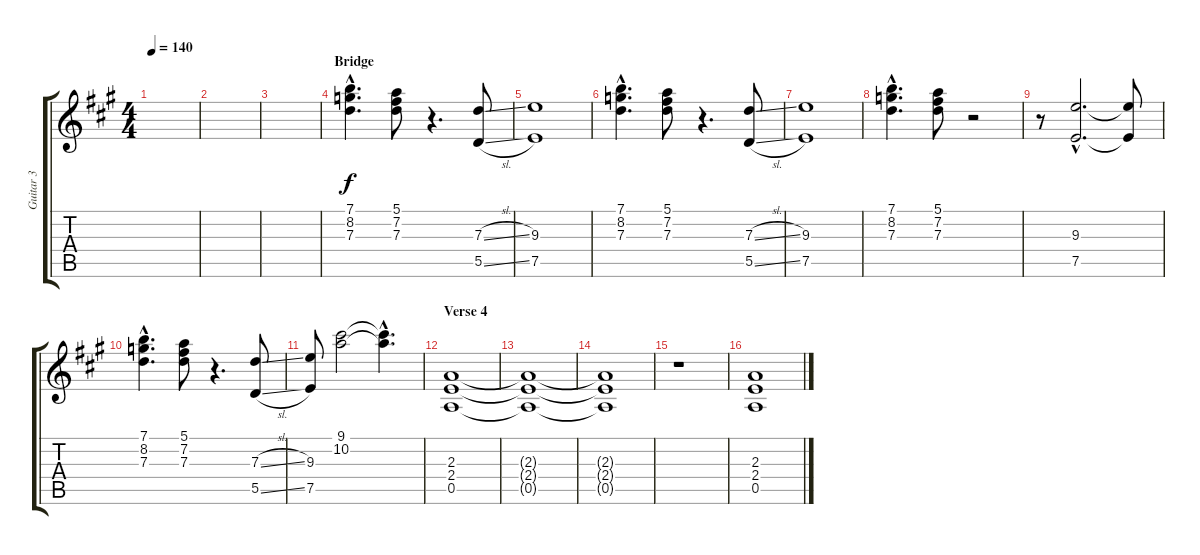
\track ("Guitar 3" "Guitar 3") {instrument acousticguitarsteel}
\staff {score tabs}
\tuning (E4 B3 G3 D3 A2 E2) {hide}
\ts (4 4)
\tempo 140
\clef g2
\ks a
|
|
|
\section ("" "Bridge")
(7.1{hac} 8.2{hac} 7.3{hac}).4{d} (5.1 7.2 7.3).8 r.4{d} (7.3{sl} 5.5{sl}).8 |
(9.3 7.5).1 |
(7.1{hac} 8.2{hac} 7.3{hac}).4{d} (5.1 7.2 7.3).8 r.4{d} (7.3{sl} 5.5{sl}).8 |
(9.3 7.5).1 |
(7.1{hac} 8.2{hac} 7.3{hac}).4{d} (5.1 7.2 7.3).8 r.2 |
r.8 (9.3{hac} 7.5{hac}).2{d} (9.3{t} 7.5{t}).8 |
(7.1{hac} 8.2{hac} 7.3{hac}).4{d} (5.1 7.2 7.3).8 r.4{d} (7.3{sl} 5.5{sl}).8 |
(9.3 7.5).8 (9.1 10.2).2 (9.1{hac t} 10.2{hac t}).4{d} |
\section ("" "Verse 4")
(2.3 2.4 0.5).1 |
(2.3{t} 2.4{t} 0.5{t}).1 |
(2.3{t} 2.4{t} 0.5{t}).1 |
r.1 |
(2.3 2.4 0.5).1
